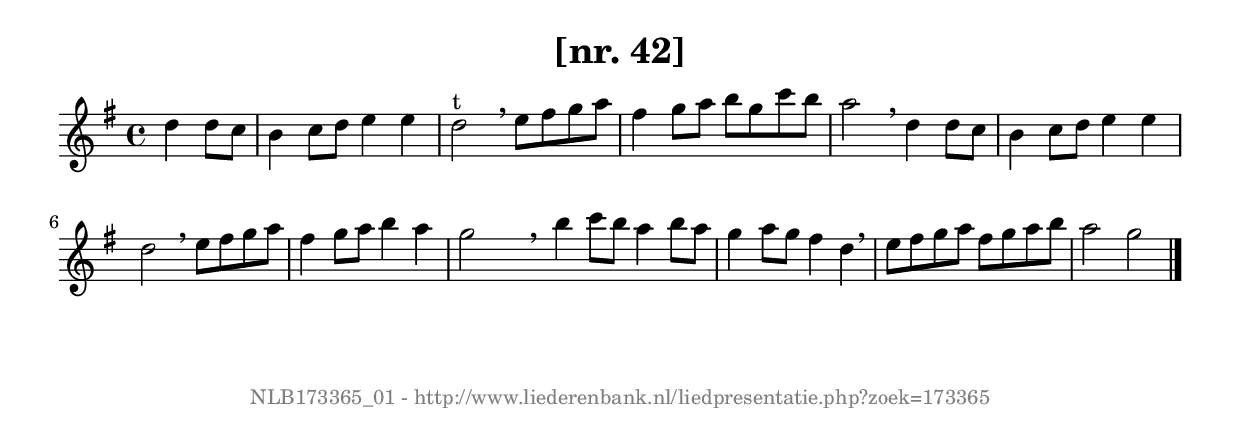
%
% produced by wce2krn 1.64 (7 June 2014)
%
\version"2.16"
#(append! paper-alist '(("long" . (cons (* 210 mm) (* 2000 mm)))))
#(set-default-paper-size "long")
sb = {\breathe}
mBreak = {\breathe }
bBreak = {\breathe }
x = {\once\override NoteHead #'style = #'cross }
gl=\glissando
itime={\override Staff.TimeSignature #'stencil = ##f }
ficta = {\once\set suggestAccidentals = ##t}
fine = {\once\override Score.RehearsalMark #'self-alignment-X = #1 \mark \markup {\italic{Fine}}}
dc = {\once\override Score.RehearsalMark #'self-alignment-X = #1 \mark \markup {\italic{D.C.}}}
dcf = {\once\override Score.RehearsalMark #'self-alignment-X = #1 \mark \markup {\italic{D.C. al Fine}}}
dcc = {\once\override Score.RehearsalMark #'self-alignment-X = #1 \mark \markup {\italic{D.C. al Coda}}}
ds = {\once\override Score.RehearsalMark #'self-alignment-X = #1 \mark \markup {\italic{D.S.}}}
dsf = {\once\override Score.RehearsalMark #'self-alignment-X = #1 \mark \markup {\italic{D.S. al Fine}}}
dsc = {\once\override Score.RehearsalMark #'self-alignment-X = #1 \mark \markup {\italic{D.S. al Coda}}}
pv = {\set Score.repeatCommands = #'((volta "1"))}
sv = {\set Score.repeatCommands = #'((volta "2"))}
tv = {\set Score.repeatCommands = #'((volta "3"))}
qv = {\set Score.repeatCommands = #'((volta "4"))}
xv = {\set Score.repeatCommands = #'((volta #f))}
\header{ tagline = ""
title = "[nr. 42]"
}
\score {{
\key g \major
\relative g''
{
\set melismaBusyProperties = #'()
\partial 32*16
\time 4/4
\tempo 4=120
\override Score.MetronomeMark #'transparent = ##t
\override Score.RehearsalMark #'break-visibility = #(vector #t #t #f)
d4 d8 c b4 c8 d e4 e d2^"t" \sb e8 fis g a fis4 g8 a b g c b a2 \sb d,4 d8 c b4 c8 d e4 e d2 \sb e8 fis g a fis4 g8 a b4 a g2 s2 \bar ":|:" \bBreak
b4 c8 b a4 b8 a g4 a8 g fis4 d \sb e8 fis g a fis g a b a2 g \bar "|."
 }}
 \midi { }
 \layout {
            indent = 0.0\cm
}
}
\markup { \vspace #0 } \markup { \with-color #grey \fill-line { \center-column { \smaller "NLB173365_01 - http://www.liederenbank.nl/liedpresentatie.php?zoek=173365" } } }
